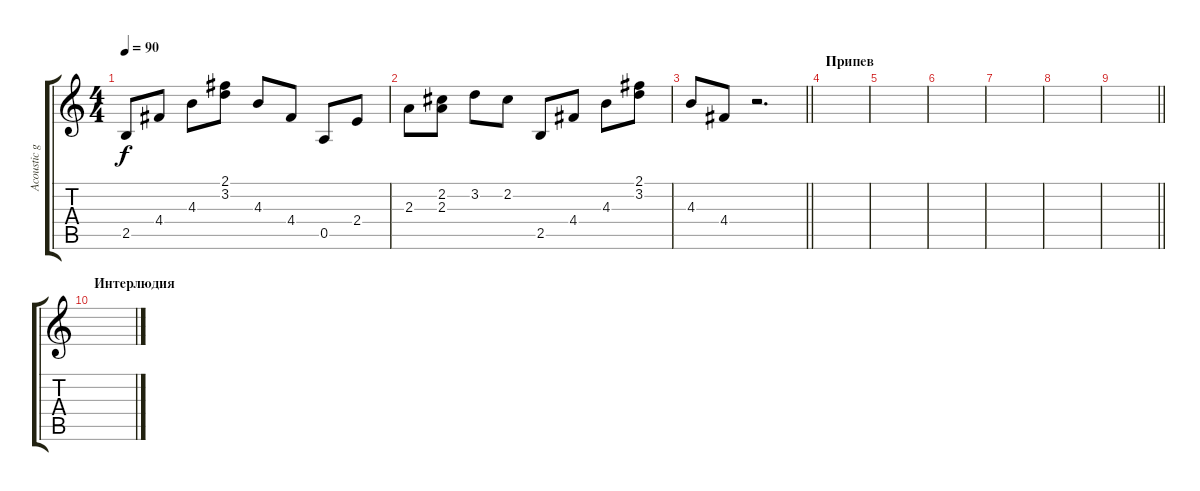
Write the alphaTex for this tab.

\track ("Acoustic guitar" "Acoustic g") {instrument acousticguitarsteel}
\staff {score tabs}
\tuning (E4 B3 G3 D3 A2 E2) {hide}
\ts (4 4)
\tempo 90
\clef g2
\ks c
2.5.8{dy f} 4.4.8 4.3.8 (2.1 3.2).8 4.3.8 4.4.8 0.5.8 2.4.8 |
2.3.8 (2.2 2.3).8 3.2.8 2.2.8 2.5.8 4.4.8 4.3.8 (2.1 3.2).8 |
\barLineRight lightlight
4.3.8 4.4.8 r.2{d} |
\section ("" "Припев")
|
|
|
|
|
\barLineRight lightlight
|
\section ("" "Интерлюдия")
